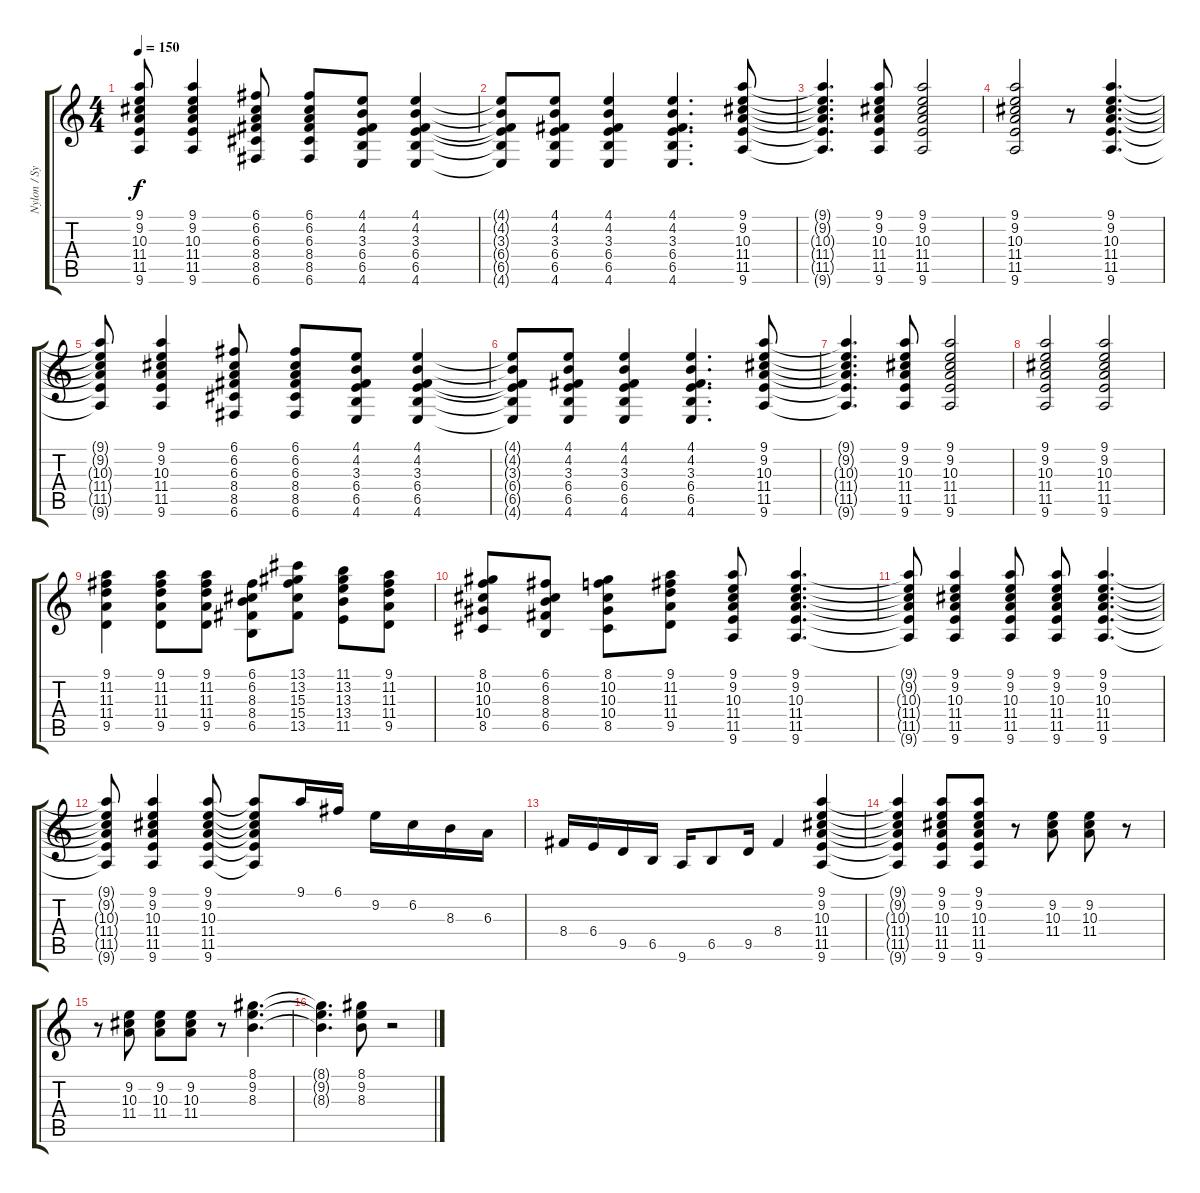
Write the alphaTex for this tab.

\track ("Nylon / Synth Guitar" "Nylon / Sy") {instrument acousticguitarsteel}
\staff {score tabs}
\tuning (C4 G3 Eb3 Bb2 F2 C2) {hide}
\ts (4 4)
\tempo 150
\clef g2
\ks c
(9.1{t} 9.2{t} 10.3{t} 11.4{t} 11.5{t} 9.6{t}).8{dy f} (9.1 9.2 10.3 11.4 11.5 9.6).4 (6.1 6.2 6.3 8.4 8.5 6.6).8 (6.1 6.2 6.3 8.4 8.5 6.6).8 (4.1 4.2 3.3 6.4 6.5 4.6).8 (4.1 4.2 3.3 6.4 6.5 4.6).4 |
(4.1{t} 4.2{t} 3.3{t} 6.4{t} 6.5{t} 4.6{t}).8 (4.1 4.2 3.3 6.4 6.5 4.6).8 (4.1 4.2 3.3 6.4 6.5 4.6).4 (4.1 4.2 3.3 6.4 6.5 4.6).4{d} (9.1 9.2 10.3 11.4 11.5 9.6).8 |
(9.1{t} 9.2{t} 10.3{t} 11.4{t} 11.5{t} 9.6{t}).4{d} (9.1 9.2 10.3 11.4 11.5 9.6).8 (9.1 9.2 10.3 11.4 11.5 9.6).2 |
(9.1 9.2 10.3 11.4 11.5 9.6).2 r.8 (9.1 9.2 10.3 11.4 11.5 9.6).4{d} |
(9.1{t} 9.2{t} 10.3{t} 11.4{t} 11.5{t} 9.6{t}).8 (9.1 9.2 10.3 11.4 11.5 9.6).4 (6.1 6.2 6.3 8.4 8.5 6.6).8 (6.1 6.2 6.3 8.4 8.5 6.6).8 (4.1 4.2 3.3 6.4 6.5 4.6).8 (4.1 4.2 3.3 6.4 6.5 4.6).4 |
(4.1{t} 4.2{t} 3.3{t} 6.4{t} 6.5{t} 4.6{t}).8 (4.1 4.2 3.3 6.4 6.5 4.6).8 (4.1 4.2 3.3 6.4 6.5 4.6).4 (4.1 4.2 3.3 6.4 6.5 4.6).4{d} (9.1 9.2 10.3 11.4 11.5 9.6).8 |
(9.1{t} 9.2{t} 10.3{t} 11.4{t} 11.5{t} 9.6{t}).4{d} (9.1 9.2 10.3 11.4 11.5 9.6).8 (9.1 9.2 10.3 11.4 11.5 9.6).2 |
(9.1 9.2 10.3 11.4 11.5 9.6).2 (9.1 9.2 10.3 11.4 11.5 9.6).2 |
(9.1 11.2 11.3 11.4 9.5).4 (9.1 11.2 11.3 11.4 9.5).8 (9.1 11.2 11.3 11.4 9.5).8 (6.1 6.2 8.3 8.4 6.5).8 (13.1 13.2 15.3 15.4 13.5).8 (11.1 13.2 13.3 13.4 11.5).8 (9.1 11.2 11.3 11.4 9.5).8 |
(8.1 10.2 10.3 10.4 8.5).8 (6.1 6.2 8.3 8.4 6.5).8 (8.1 10.2 10.3 10.4 8.5).8 (9.1 11.2 11.3 11.4 9.5).8 (9.1 9.2 10.3 11.4 11.5 9.6).8 (9.1 9.2 10.3 11.4 11.5 9.6).4{d} |
(9.1{t} 9.2{t} 10.3{t} 11.4{t} 11.5{t} 9.6{t}).8 (9.1 9.2 10.3 11.4 11.5 9.6).4 (9.1 9.2 10.3 11.4 11.5 9.6).8 (9.1 9.2 10.3 11.4 11.5 9.6).8 (9.1 9.2 10.3 11.4 11.5 9.6).4{d} |
(9.1{t} 9.2{t} 10.3{t} 11.4{t} 11.5{t} 9.6{t}).8 (9.1 9.2 10.3 11.4 11.5 9.6).4 (9.1 9.2 10.3 11.4 11.5 9.6).8 (9.1{t} 9.2{t} 10.3{t} 11.4{t} 11.5{t} 9.6{t}).8 9.1.16 6.1.16 9.2.16 6.2.16 8.3.16 6.3.16 |
8.4.16 6.4.16 9.5.16 6.5.16 9.6.16 6.5.8 9.5.16 8.4.4 (9.1 9.2 10.3 11.4 11.5 9.6).4 |
(9.1{t} 9.2{t} 10.3{t} 11.4{t} 11.5{t} 9.6{t}).4 (9.1 9.2 10.3 11.4 11.5 9.6).8 (9.1 9.2 10.3 11.4 11.5 9.6).8 r.8 (9.2 10.3 11.4).8 (9.2 10.3 11.4).8 r.8 |
r.8 (9.2 10.3 11.4).8 (9.2 10.3 11.4).8 (9.2 10.3 11.4).8 r.8 (8.1 9.2 8.3).4{d} |
(8.1{t} 9.2{t} 8.3{t}).4{d} (8.1 9.2 8.3).8 r.2
